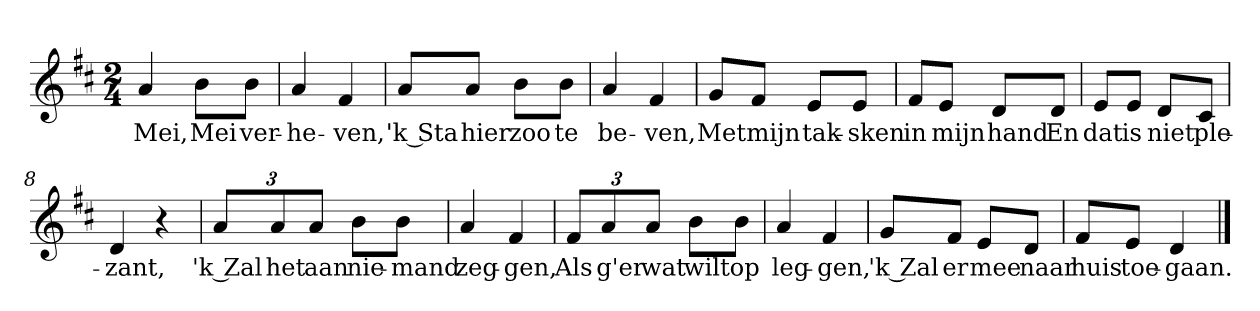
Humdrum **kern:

**kern	**text
*part1	*part1
*staff1	*staff1
*clefG2	*
*k[f#c#]	*
*D:	*
*M2/4	*
*MM120	*
=1	=1
4a	Mei,
8b\L	Mei
8b\J	ver-
=2	=2
4a	-he-
4f#	-ven,
=3	=3
8a/L	'k Sta
8a/J	hier
8b\L	zoo
8b\J	te
=4	=4
4a	be-
4f#	-ven,
=5	=5
8g/L	Met
8f#/J	mijn
8e/L	tak-
8e/J	-sken
=6	=6
8f#/L	in
8e/J	mijn
8d/L	hand
8d/J	En
=7	=7
8e/L	dat
8e/J	is
8d/L	niet
8c#/J	ple-
=8	=8
4d	-zant,
4r	.
=9	=9
12a/L	'k Zal
12a/	het
12a/J	aan
8b\L	nie-
8b\J	-mand
=10	=10
4a	zeg-
4f#	-gen,
=11	=11
12f#/L	Als
12a/	g'er
12a/J	wat
8b\L	wilt
8b\J	op
=12	=12
4a	leg-
4f#	-gen,
=13	=13
8g/L	'k Zal
8f#/J	er
8e/L	mee
8d/J	naar
=14	=14
8f#/L	huis
8e/J	toe-
4d	-gaan.
==	==
*-	*-
